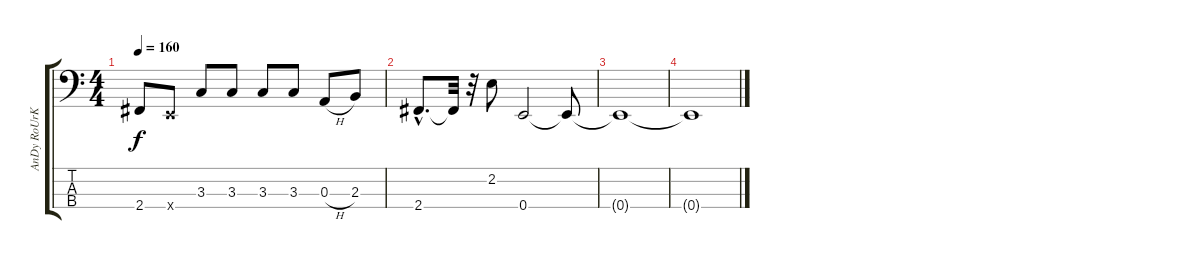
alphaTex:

\track ("AnDy RoUrKe" "AnDy RoUrK") {instrument electricbasspick}
\staff {score tabs}
\tuning (G3 D2 A1 E1) {hide}
\ts (4 4)
\tempo 160
\clef f4
\ks c
2.4.8{dy f} 0.4{x}.8 3.3.8 3.3.8 3.3.8 3.3.8 0.3{h}.8 2.3.8 |
2.4{hac}.8{d} 2.4{t}.32 r.32 2.2.8 0.4.2 0.4{t}.8 |
0.4{t}.1 |
0.4{t}.1
